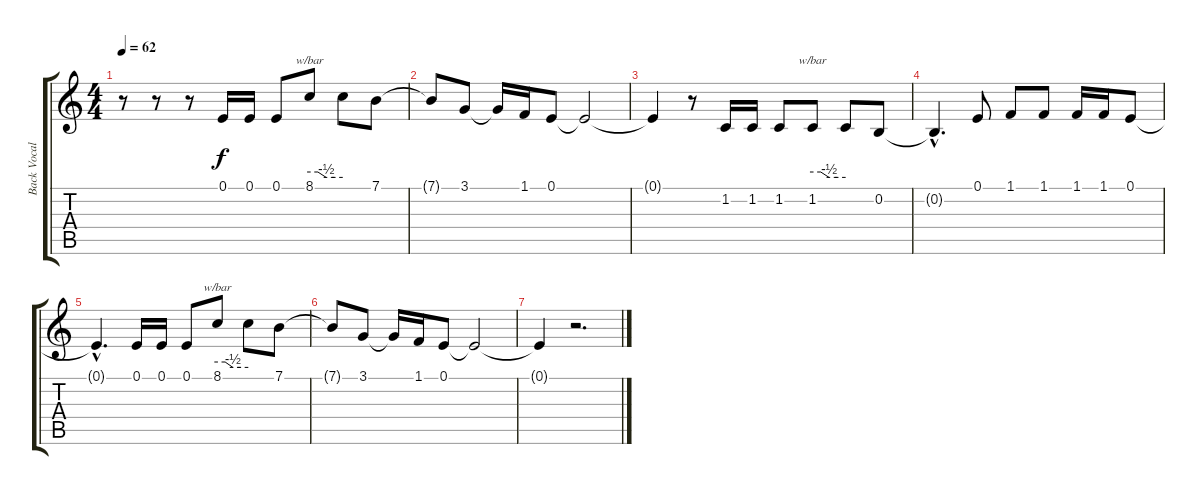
\track ("Back Vocals [Duff, Matt, Dave]" "Back Vocal") {instrument lead2sawtooth}
\staff {score tabs}
\tuning (E4 B3 G3 D3 A2 E2) {hide}
\ts (4 4)
\tempo 62
\clef g2
\ks c
r.8{dy f} r.8 r.8 0.1.16 0.1.16 0.1.8 8.1.8{tbe (custom default 0 0 15 0 30 -2 45 -2 60 -2)} 8.1{t}.8 7.1.8 |
7.1{t}.8 3.1.8 3.1{t}.16 1.1.16 0.1.8 0.1{t}.2 |
0.1{t}.4 r.8 1.2.16 1.2.16 1.2.8 1.2.8{tbe (custom default 0 0 15 0 30 -2 45 -2 60 -2)} 1.2{t}.8 0.2.8 |
0.2{hac t}.4{d} 0.1.8 1.1.8 1.1.8 1.1.16 1.1.16 0.1.8 |
0.1{hac t}.4{d} 0.1.16 0.1.16 0.1.8 8.1.8{tbe (custom default 0 0 15 0 30 -2 45 -2 60 -2)} 8.1{t}.8 7.1.8 |
7.1{t}.8 3.1.8 3.1{t}.16 1.1.16 0.1.8 0.1{t}.2 |
0.1{t}.4 r.2{d}
